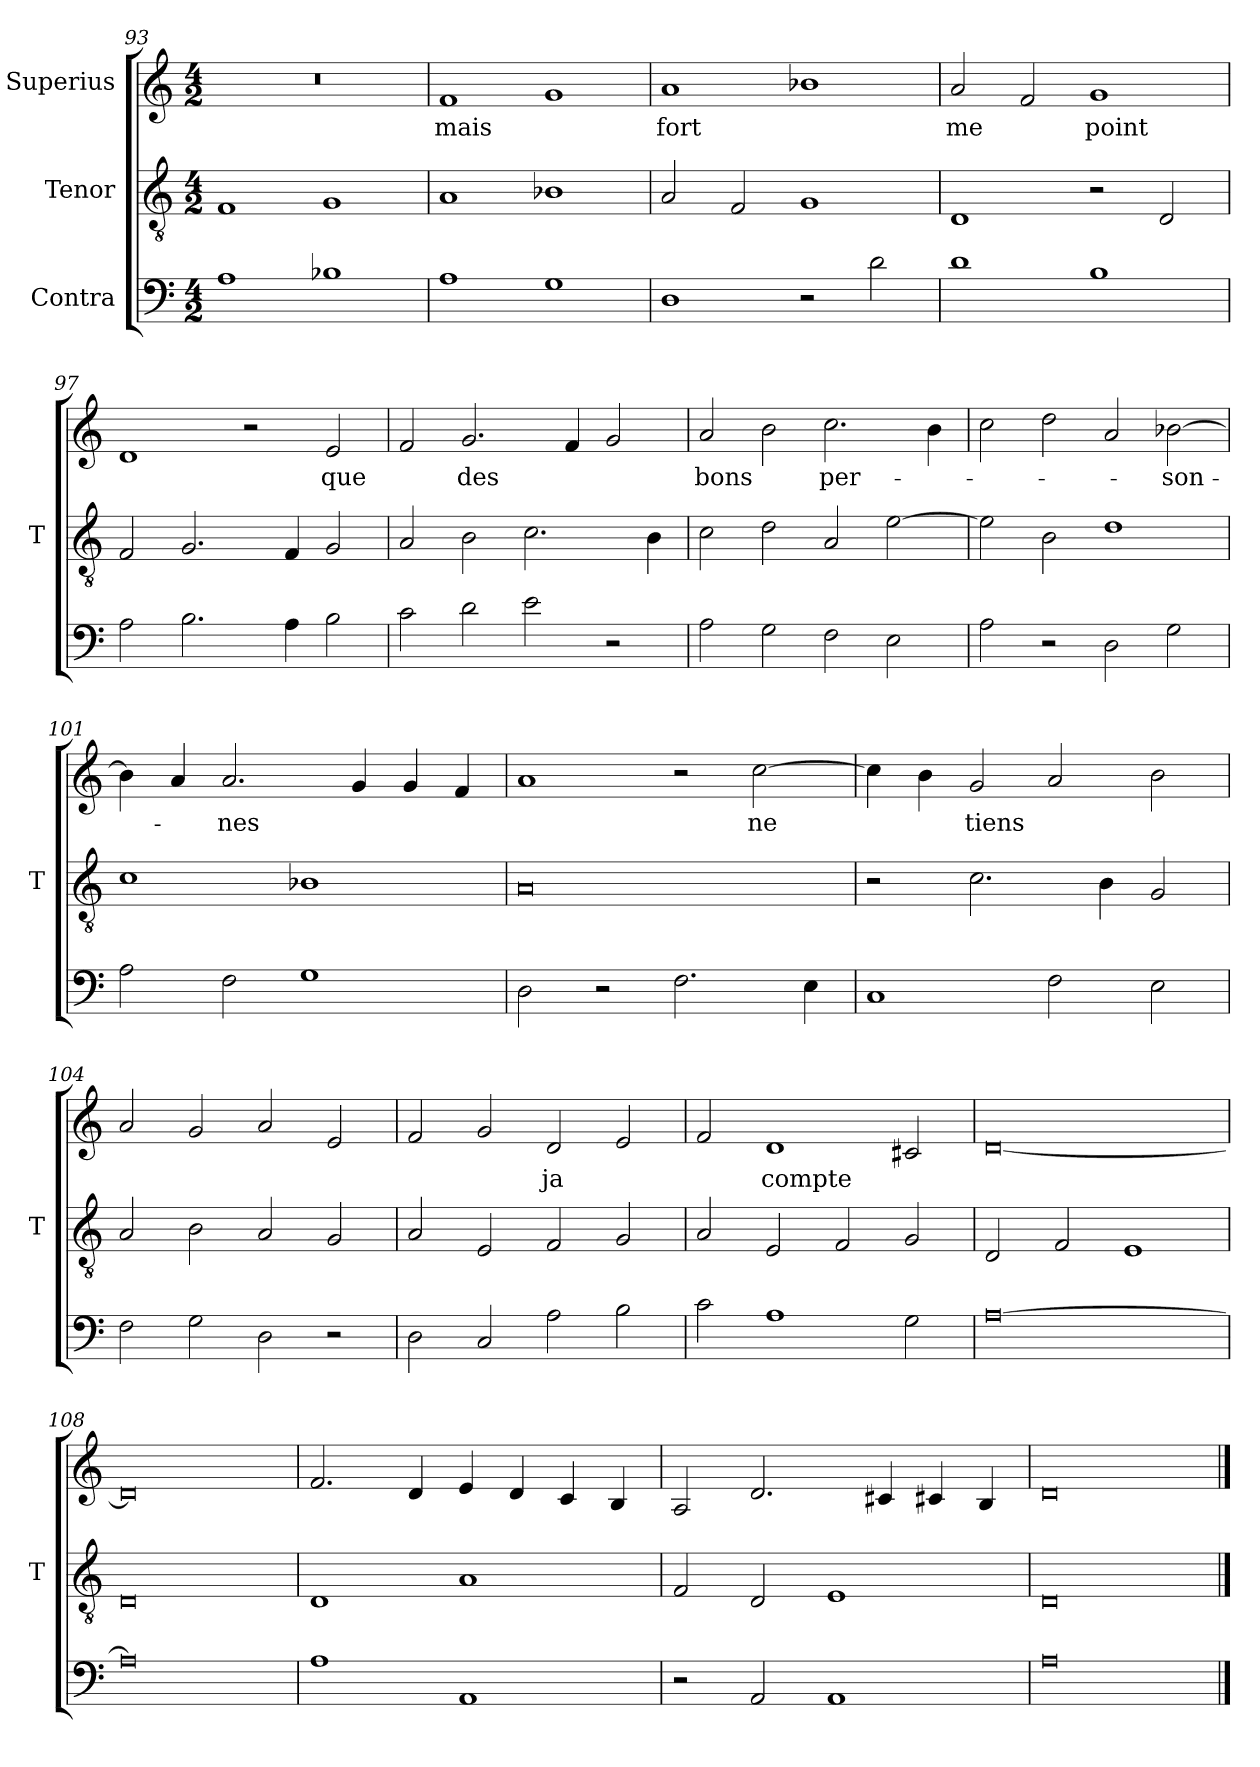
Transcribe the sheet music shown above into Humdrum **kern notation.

**kern	**kern	**kern	**text
*part3	*part2	*part1	*part1
*staff3	*staff2	*staff1	*staff1
*I"Contra	*I"Tenor	*I"Superius	*
*	*I'T	*	*
*clefF4	*clefGv2	*clefG2	*
*M4/2	*M4/2	*M4/2	*
=93	=93	=93	=93
1A	1F	0r	.
1B-X	1G	.	.
=94	=94	=94	=94
1A	1A	1f	-mais
1G	1B-X	1g	.
=95	=95	=95	=95
1D	2A	1a	-fort
.	2F	.	.
2r	1G	1b-X	.
2d	.	.	.
=96	=96	=96	=96
1d	1D	2a	-me
.	.	2f	.
1B	2r	1g	-point
.	2D	.	.
=97	=97	=97	=97
2A	2F	1d	.
2.B	2.G	.	.
.	.	2r	.
4A	4F	.	.
2B	2G	2e	-que
=98	=98	=98	=98
2c	2A	2f	.
2d	2B	2.g	-des
2e	2.c	.	.
.	.	4f	.
2r	.	2g	.
.	4B	.	.
=99	=99	=99	=99
2A	2c	2a	-bons
2G	2d	2b	.
2F	2A	2.cc	per-
2E	[2e	.	.
.	.	4b	.
=100	=100	=100	=100
2A	2e]	2cc	.
2r	2B	2dd	.
2D	1d	2a	.
2G	.	[2b-X	-son-
=101	=101	=101	=101
2A	1c	4b-]	.
.	.	4a	.
2F	.	2.a	-nes
1G	1B-X	.	.
.	.	4g	.
.	.	4g	.
.	.	4f	.
=102	=102	=102	=102
2D	0A	1a	.
2r	.	.	.
2.F	.	2r	.
.	.	[2cc	-ne
4E	.	.	.
=103	=103	=103	=103
1C	2r	4cc]	.
.	.	4b	.
.	2.c	2g	-tiens
2F	.	2a	.
.	4B	.	.
2E	2G	2b	.
=104	=104	=104	=104
2F	2A	2a	.
2G	2B	2g	.
2D	2A	2a	.
2r	2G	2e	.
=105	=105	=105	=105
2D	2A	2f	.
2C	2E	2g	.
2A	2F	2d	-ja
2B	2G	2e	.
=106	=106	=106	=106
2c	2A	2f	.
1A	2E	1d	-compte
.	2F	.	.
2G	2G	2c#X	.
=107	=107	=107	=107
[0A	2D	[0d	.
.	2F	.	.
.	1E	.	.
=108	=108	=108	=108
0A]	0D	0d]	.
=109	=109	=109	=109
1A	1D	2.f	.
.	.	4d	.
1AA	1A	4e	.
.	.	4d	.
.	.	4c	.
.	.	4B	.
=110	=110	=110	=110
2r	2F	2A	.
2AA	2D	2.d	.
1AA	1E	.	.
.	.	4c#X	.
.	.	4c#X	.
.	.	4B	.
=111	=111	=111	=111
0A	0D	0d	.
==	==	==	==
*-	*-	*-	*-
